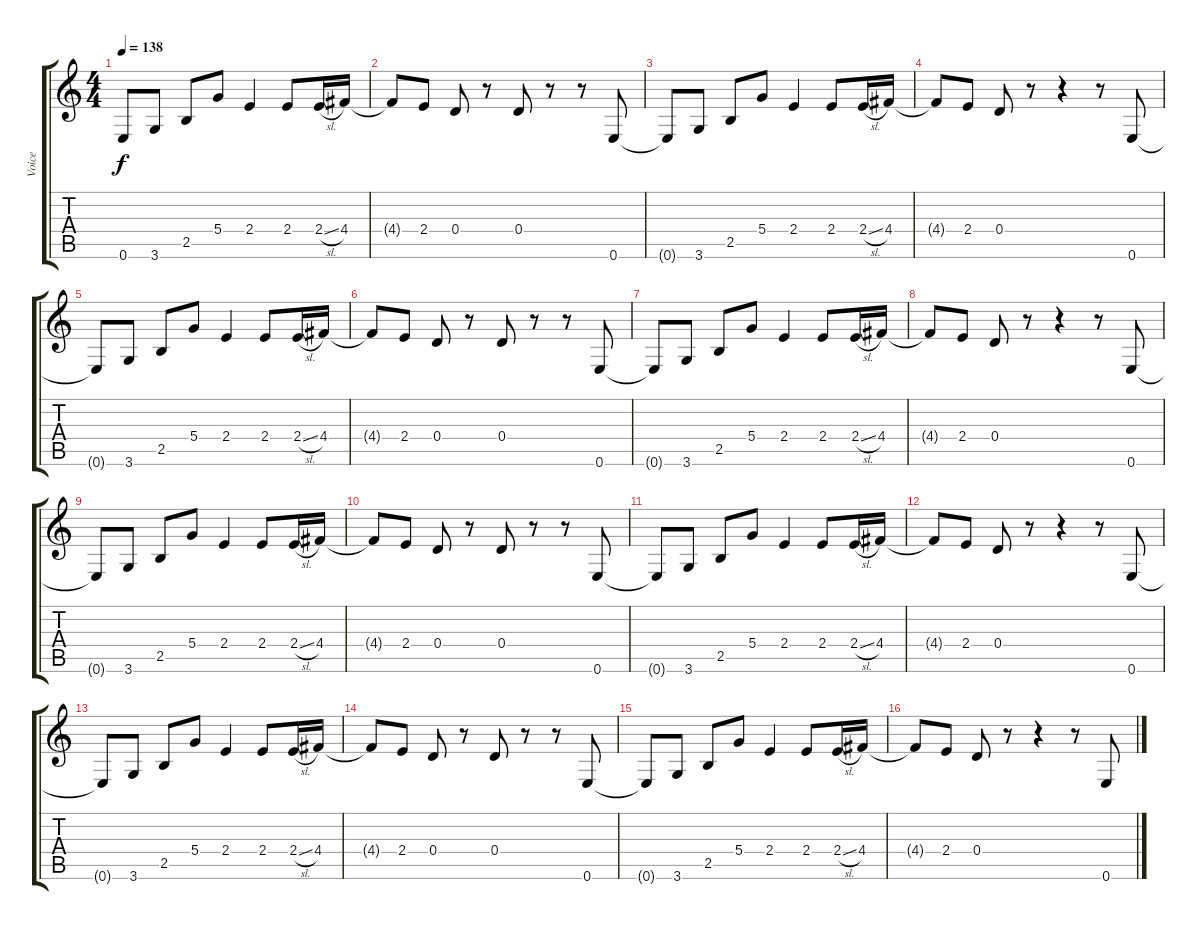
\track ("Voice" "Voice") {instrument distortionguitar}
\staff {score tabs}
\tuning (E4 B3 G3 D3 A2 E2) {hide}
\ts (4 4)
\tempo 138
\clef g2
\ks c
0.6{t}.8{dy f} 3.6.8 2.5.8 5.4.8 2.4.4 2.4.8 2.4{sl}.16 4.4.16 |
4.4{t}.8 2.4.8 0.4.8 r.8 0.4.8 r.8 r.8 0.6.8 |
0.6{t}.8 3.6.8 2.5.8 5.4.8 2.4.4 2.4.8 2.4{sl}.16 4.4.16 |
4.4{t}.8 2.4.8 0.4.8 r.8 r.4 r.8 0.6.8 |
0.6{t}.8 3.6.8 2.5.8 5.4.8 2.4.4 2.4.8 2.4{sl}.16 4.4.16 |
4.4{t}.8 2.4.8 0.4.8 r.8 0.4.8 r.8 r.8 0.6.8 |
0.6{t}.8 3.6.8 2.5.8 5.4.8 2.4.4 2.4.8 2.4{sl}.16 4.4.16 |
4.4{t}.8 2.4.8 0.4.8 r.8 r.4 r.8 0.6.8 |
0.6{t}.8 3.6.8 2.5.8 5.4.8 2.4.4 2.4.8 2.4{sl}.16 4.4.16 |
4.4{t}.8 2.4.8 0.4.8 r.8 0.4.8 r.8 r.8 0.6.8 |
0.6{t}.8 3.6.8 2.5.8 5.4.8 2.4.4 2.4.8 2.4{sl}.16 4.4.16 |
4.4{t}.8 2.4.8 0.4.8 r.8 r.4 r.8 0.6.8 |
0.6{t}.8 3.6.8 2.5.8 5.4.8 2.4.4 2.4.8 2.4{sl}.16 4.4.16 |
4.4{t}.8 2.4.8 0.4.8 r.8 0.4.8 r.8 r.8 0.6.8 |
0.6{t}.8 3.6.8 2.5.8 5.4.8 2.4.4 2.4.8 2.4{sl}.16 4.4.16 |
4.4{t}.8 2.4.8 0.4.8 r.8 r.4 r.8 0.6.8
